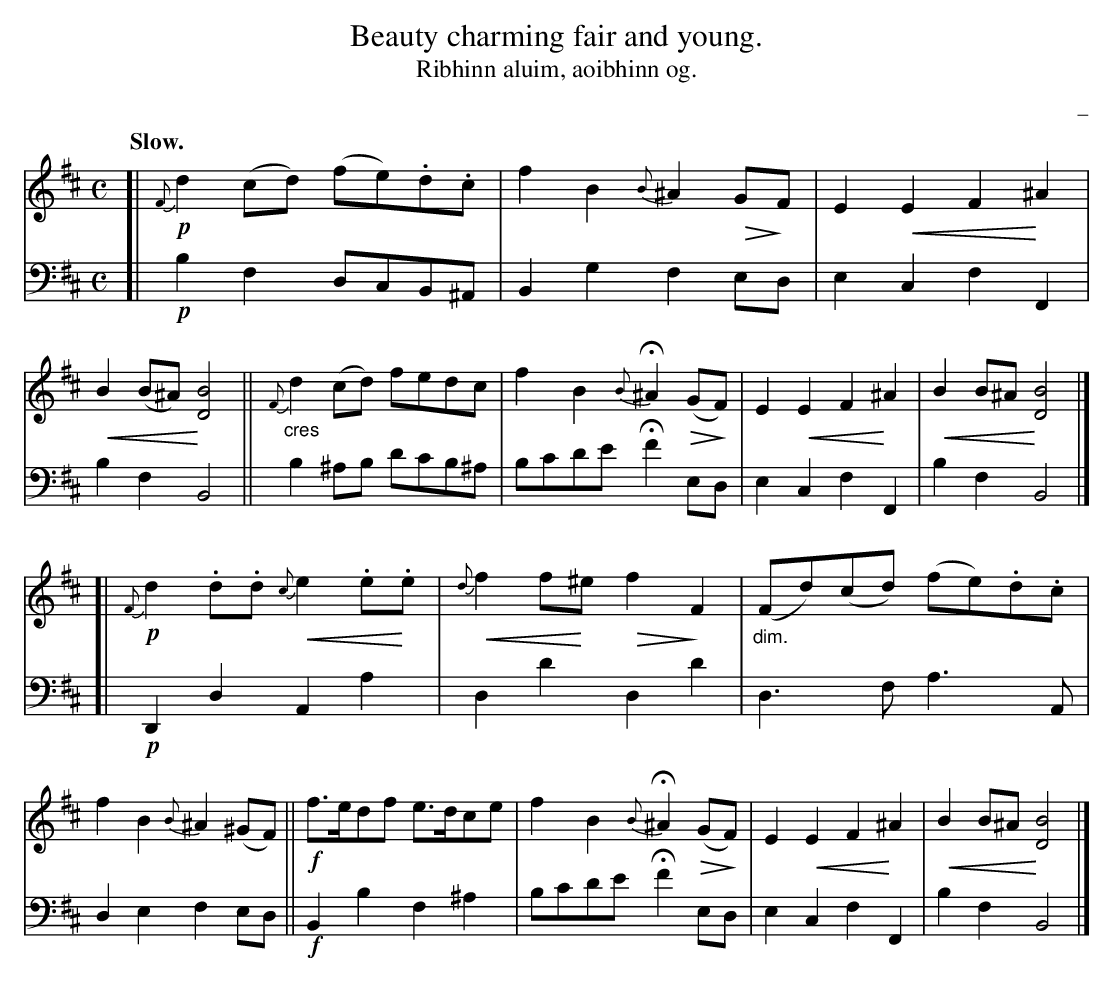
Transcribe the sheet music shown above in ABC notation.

X:1
T: Beauty charming fair and young.
T: Ribhinn aluim, aoibhinn og.
C: _
U: p=!crescendo(!
U: P=!crescendo)!
U: Q=!diminuendo(!
U: q=!diminuendo)!
M: C
L: 1/8
Q: "Slow."
K: Bm
V: 1 staves=2
[|!p!\
{F}d2 (cd) (fe).d.c | f2B2 {B}^A2 QGqF | E2pE2 F2P^A2 | pB2(B^A) P[B4D4] ||\
"_cres"{F}d2(cd) fedc | f2B2 {B}H^A2 Q(GqF) | E2pE2 F2P^A2 | pB2B^A P[B4D4] |]
[|!p!\
{F}d2.d.d p{c}e2.eP.e | p{d}f2fP^e Qf2qF2 | "_dim."(Fd)(cd) (fe).d.c | f2B2 {B}^A2(^GF) ||\
!f! f>edf e>dce | f2B2 {B}H^A2 Q(GqF) | E2pE2 F2P^A2 | pB2B^A P[B4D4] |]
V: 2 clef=bass middle=d
[|!p!b2f2 dcB^A | B2g2 f2ed | e2c2 f2F2 | b2f2 B4 || b2^ab d'c'b^a |
bc'd'e' Hf'2 ed | e2c2 f2F2 | b2f2 B4 |] [|!p! D2d2 A2a2 | d2d'2 d2d'2 | d3f a3A |
d2e2 f2ed ||!f! B2b2 f2^a2 | bc'd'e' Hf'2 ed | e2c2 f2F2 | b2f2 B4 |]
